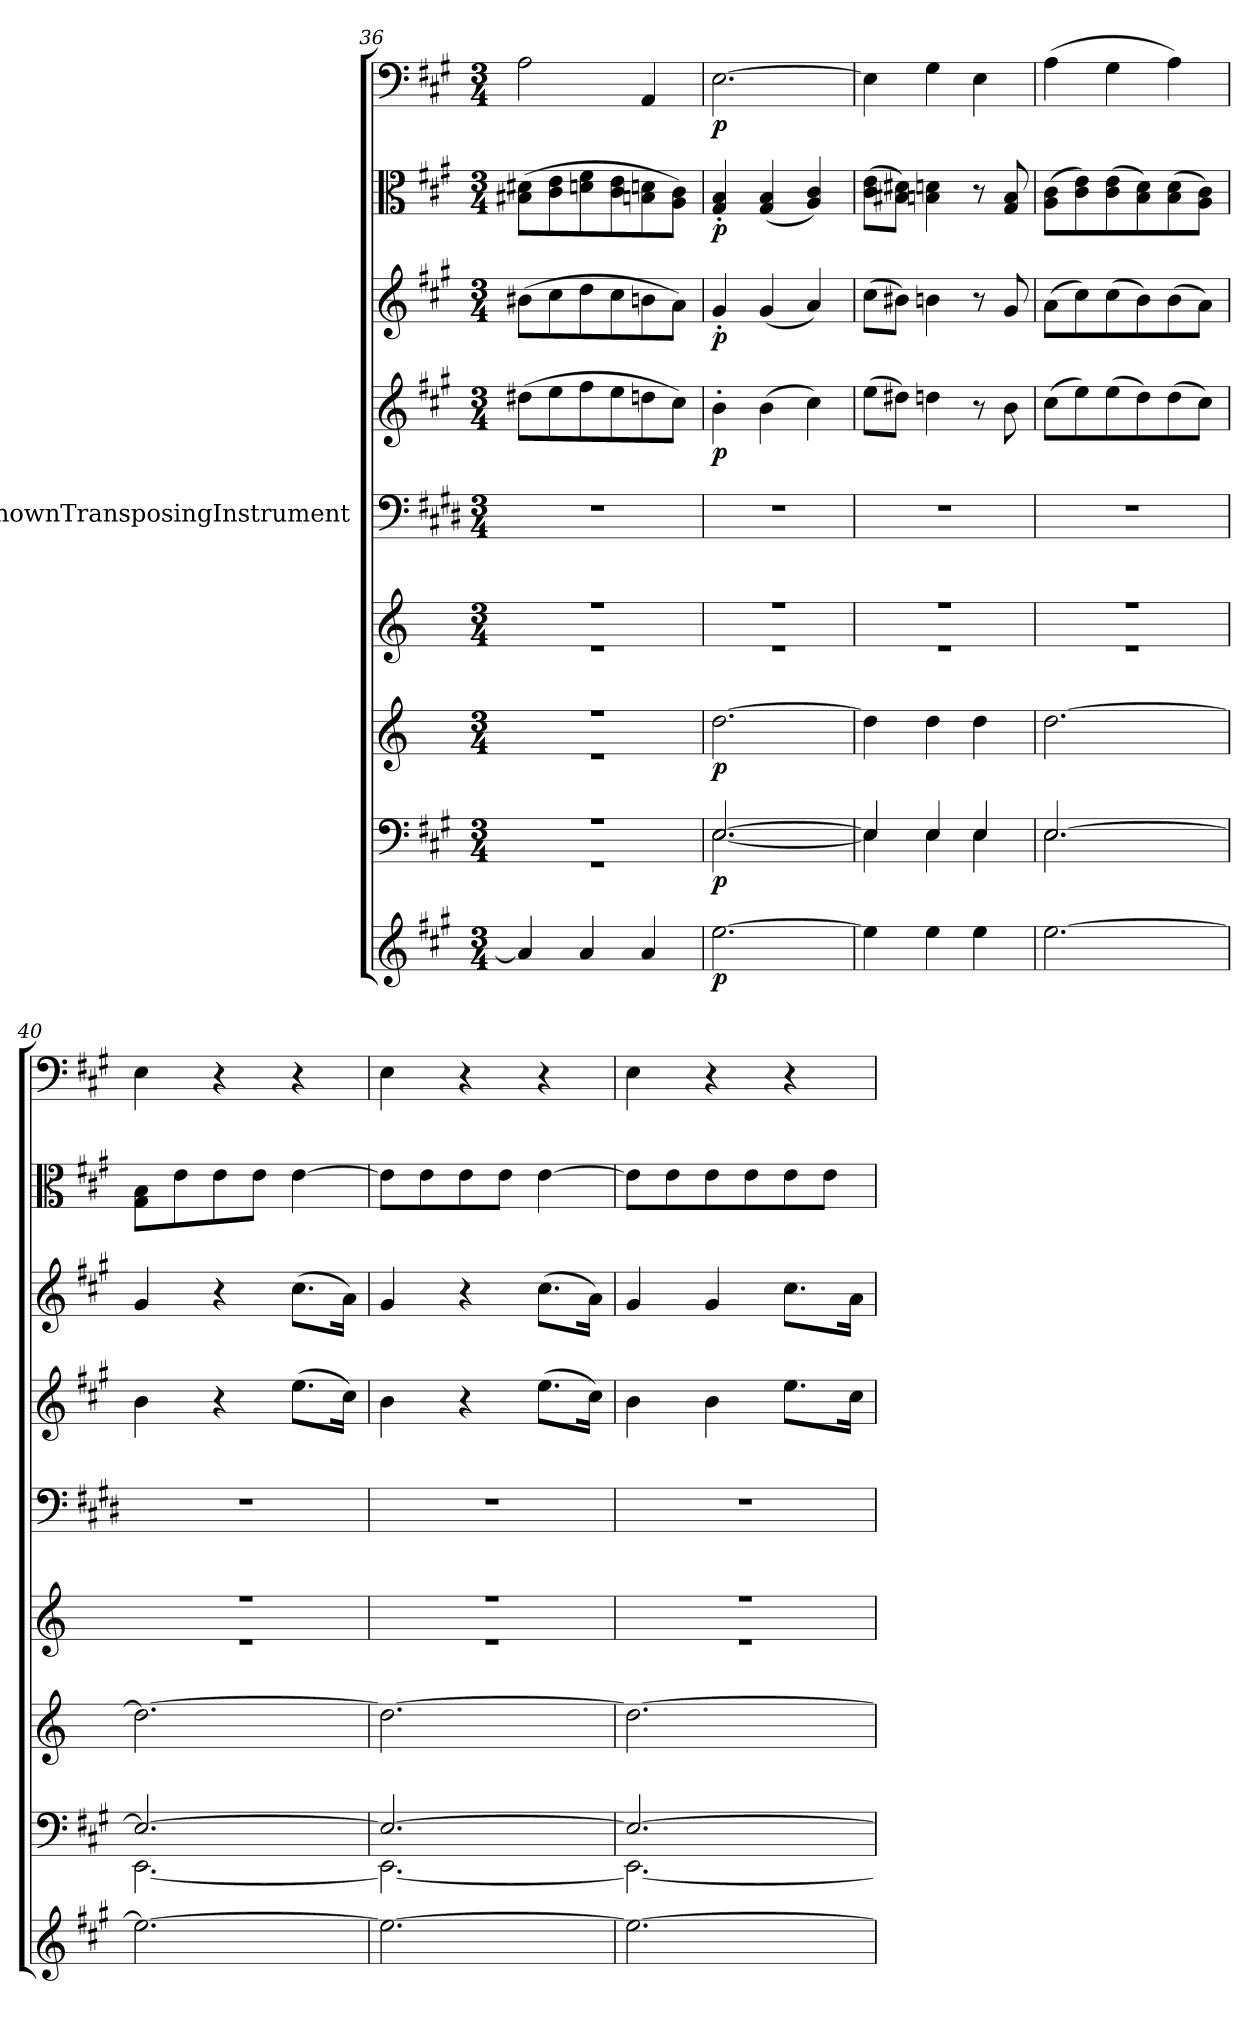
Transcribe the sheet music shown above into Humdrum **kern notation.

**kern	**dynam	**kern	**dynam	**kern	**dynam	**kern	**kern	**kern	**dynam	**kern	**dynam	**kern	**dynam	**kern	**dynam
*part9	*part9	*part8	*part8	*part7	*part7	*part6	*part5	*part4	*part4	*part3	*part3	*part2	*part2	*part1	*part1
*staff9	*staff9	*staff8	*staff8	*staff7	*staff7	*staff6	*staff5	*staff4	*staff4	*staff3	*staff3	*staff2	*staff2	*staff1	*staff1
*	*	*	*	*	*	*	*I"UnknownTransposingInstrument	*	*	*	*	*	*	*	*
*clefG2	*	*clefF4	*	*clefG2	*	*clefG2	*clefF4	*clefG2	*	*clefG2	*	*clefC3	*	*clefF4	*
*	*	*	*	*	*	*	*ITrd1c2	*	*	*	*	*	*	*	*
*k[f#c#g#]	*	*k[f#c#g#]	*	*k[]	*	*k[]	*k[f#c#]	*k[f#c#g#]	*	*k[f#c#g#]	*	*k[f#c#g#]	*	*k[f#c#g#]	*
*A:	*	*	*	*	*	*	*	*A:	*	*A:	*	*A:	*	*A:	*
*M3/4	*	*M3/4	*	*M3/4	*	*M3/4	*M3/4	*M3/4	*	*M3/4	*	*M3/4	*	*M3/4	*
=36	=36	=36	=36	=36	=36	=36	=36	=36	=36	=36	=36	=36	=36	=36	=36
*	*	*^	*	*^	*	*^	*	*	*	*	*	*	*	*	*
4a/]	.	2.r	2.r	.	2.r	2.r	.	2.r	2.r	2.r	(8dd#X\L	.	(8b#X\L	.	(8B#X\ 8d#X\L	.	2A\	.
.	.	.	.	.	.	.	.	.	.	.	8ee\	.	8cc#\	.	8c#\ 8e\	.	.	.
4a/	.	.	.	.	.	.	.	.	.	.	8ff#\	.	8dd\	.	8dn\ 8f#\	.	.	.
.	.	.	.	.	.	.	.	.	.	.	8ee\	.	8cc#\	.	8c#\ 8e\	.	.	.
4a/	.	.	.	.	.	.	.	.	.	.	8ddn\	.	8bn\	.	8Bn\ 8dn\	.	4AA/	.
.	.	.	.	.	.	.	.	.	.	.	8cc#\J)	.	8a\J)	.	8A\ 8c#\J)	.	.	.
*	*	*	*	*	*v	*v	*	*	*	*	*	*	*	*	*	*	*	*
=37	=37	=37	=37	=37	=37	=37	=37	=37	=37	=37	=37	=37	=37	=37	=37	=37	=37
[2.ee\	p	[2.E/	[2.E\	p	[2.dd\	p	2.r	2.r	2.r	4b'\	p	4g#'/	p	4G#'/ 4B'/	p	[2.E\	p
.	.	.	.	.	.	.	.	.	.	(4b\	.	(4g#/	.	(4G#/ 4B/	.	.	.
.	.	.	.	.	.	.	.	.	.	4cc#\)	.	4a/)	.	4A/ 4c#/)	.	.	.
=38	=38	=38	=38	=38	=38	=38	=38	=38	=38	=38	=38	=38	=38	=38	=38	=38	=38
4ee\]	.	4E/]	4E\]	.	4dd\]	.	2.r	2.r	2.r	(8ee\L	.	(8cc#\L	.	(8c#\ 8e\L	.	4E\]	.
.	.	.	.	.	.	.	.	.	.	8dd#X\J)	.	8b#X\J)	.	8B#X\ 8d#X\J)	.	.	.
4ee\	.	4E/	4E\	.	4dd\	.	.	.	.	4ddn\	.	4bn\	.	4Bn\ 4dn\	.	4G#\	.
4ee\	.	4E/	4E\	.	4dd\	.	.	.	.	8r	.	8r	.	8r	.	4E\	.
.	.	.	.	.	.	.	.	.	.	8b\	.	8g#/	.	8G#/ 8B/	.	.	.
=39	=39	=39	=39	=39	=39	=39	=39	=39	=39	=39	=39	=39	=39	=39	=39	=39	=39
[2.ee\	.	[2.E/	2.E\	.	[2.dd\	.	2.r	2.r	2.r	(8cc#\L	.	(8a\L	.	(8A\ 8c#\L	.	(4A\	.
.	.	.	.	.	.	.	.	.	.	8ee\)	.	8cc#\)	.	8c#\ 8e\)	.	.	.
.	.	.	.	.	.	.	.	.	.	(8ee\	.	(8cc#\	.	(8c#\ 8e\	.	4G#\	.
.	.	.	.	.	.	.	.	.	.	8dd\)	.	8b\)	.	8B\ 8d\)	.	.	.
.	.	.	.	.	.	.	.	.	.	(8dd\	.	(8b\	.	(8B\ 8d\	.	4A\)	.
.	.	.	.	.	.	.	.	.	.	8cc#\J)	.	8a\J)	.	8A\ 8c#\J)	.	.	.
=40	=40	=40	=40	=40	=40	=40	=40	=40	=40	=40	=40	=40	=40	=40	=40	=40	=40
2.ee\_	.	2.E/_	[2.EE\	.	2.dd\_	.	2.r	2.r	2.r	4b\	.	4g#/	.	8G#\ 8B\L	.	4E\	.
.	.	.	.	.	.	.	.	.	.	.	.	.	.	8e\	.	.	.
.	.	.	.	.	.	.	.	.	.	4r	.	4r	.	8e\	.	4r	.
.	.	.	.	.	.	.	.	.	.	.	.	.	.	8e\J	.	.	.
.	.	.	.	.	.	.	.	.	.	(8.ee\L	.	(8.cc#\L	.	[4e\	.	4r	.
.	.	.	.	.	.	.	.	.	.	16cc#\Jk)	.	16a\Jk)	.	.	.	.	.
=41	=41	=41	=41	=41	=41	=41	=41	=41	=41	=41	=41	=41	=41	=41	=41	=41	=41
2.ee\_	.	2.E/_	2.EE\_	.	2.dd\_	.	2.r	2.r	2.r	4b\	.	4g#/	.	8e\L]	.	4E\	.
.	.	.	.	.	.	.	.	.	.	.	.	.	.	8e\	.	.	.
.	.	.	.	.	.	.	.	.	.	4r	.	4r	.	8e\	.	4r	.
.	.	.	.	.	.	.	.	.	.	.	.	.	.	8e\J	.	.	.
.	.	.	.	.	.	.	.	.	.	(8.ee\L	.	(8.cc#\L	.	[4e\	.	4r	.
.	.	.	.	.	.	.	.	.	.	16cc#\Jk)	.	16a\Jk)	.	.	.	.	.
=42	=42	=42	=42	=42	=42	=42	=42	=42	=42	=42	=42	=42	=42	=42	=42	=42	=42
2.ee\_	.	2.E/_	2.EE\_	.	2.dd\_	.	2.r	2.r	2.r	4b\	.	4g#/	.	8e\L]	.	4E\	.
.	.	.	.	.	.	.	.	.	.	.	.	.	.	8e\	.	.	.
.	.	.	.	.	.	.	.	.	.	4b\	.	4g#/	.	8e\	.	4r	.
.	.	.	.	.	.	.	.	.	.	.	.	.	.	8e\	.	.	.
.	.	.	.	.	.	.	.	.	.	8.ee\L	.	8.cc#\L	.	8e\	.	4r	.
.	.	.	.	.	.	.	.	.	.	.	.	.	.	8e\J	.	.	.
.	.	.	.	.	.	.	.	.	.	16cc#\Jk	.	16a\Jk	.	.	.	.	.
*	*	*v	*v	*	*	*	*v	*v	*	*	*	*	*	*	*	*	*
=	=	=	=	=	=	=	=	=	=	=	=	=	=	=	=
*-	*-	*-	*-	*-	*-	*-	*-	*-	*-	*-	*-	*-	*-	*-	*-
